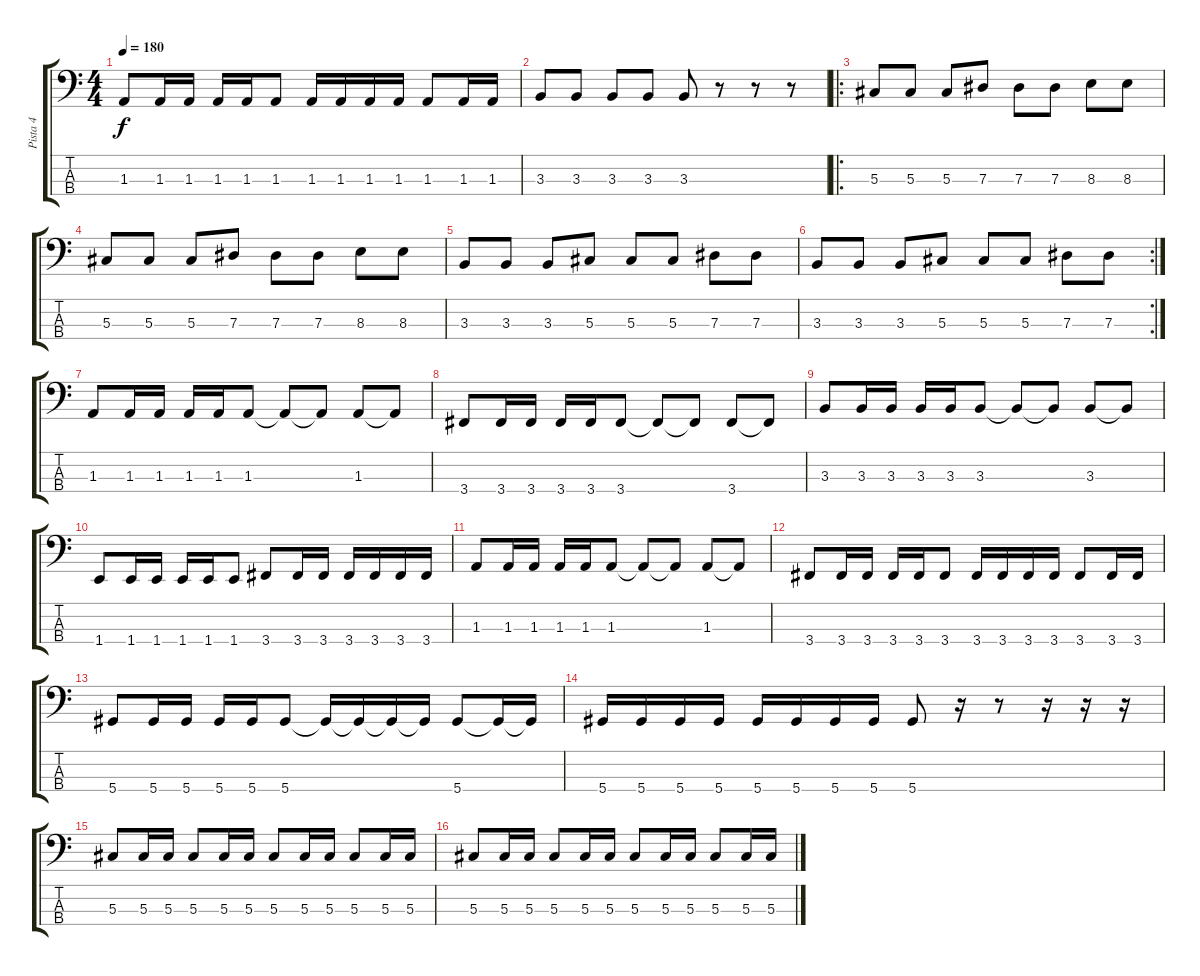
\track ("Pista 4" "Pista 4") {instrument electricbassfinger}
\staff {score tabs}
\tuning (Gb2 Db2 Ab1 Eb1) {hide}
\ts (4 4)
\tempo 180
\clef f4
\ks c
1.3.8{dy f} 1.3.16 1.3.16 1.3.16 1.3.16 1.3.8 1.3.16 1.3.16 1.3.16 1.3.16 1.3.8 1.3.16 1.3.16 |
3.3.8 3.3.8 3.3.8 3.3.8 3.3.8 r.8 r.8 r.8 |
\ro
5.3.8 5.3.8 5.3.8 7.3.8 7.3.8 7.3.8 8.3.8 8.3.8 |
5.3.8 5.3.8 5.3.8 7.3.8 7.3.8 7.3.8 8.3.8 8.3.8 |
3.3.8 3.3.8 3.3.8 5.3.8 5.3.8 5.3.8 7.3.8 7.3.8 |
\rc 2
3.3.8 3.3.8 3.3.8 5.3.8 5.3.8 5.3.8 7.3.8 7.3.8 |
1.3.8 1.3.16 1.3.16 1.3.16 1.3.16 1.3.8 1.3{t}.8 1.3{t}.8 1.3.8 1.3{t}.8 |
3.4.8 3.4.16 3.4.16 3.4.16 3.4.16 3.4.8 3.4{t}.8 3.4{t}.8 3.4.8 3.4{t}.8 |
3.3.8 3.3.16 3.3.16 3.3.16 3.3.16 3.3.8 3.3{t}.8 3.3{t}.8 3.3.8 3.3{t}.8 |
1.4.8 1.4.16 1.4.16 1.4.16 1.4.16 1.4.8 3.4.8 3.4.16 3.4.16 3.4.16 3.4.16 3.4.16 3.4.16 |
1.3.8 1.3.16 1.3.16 1.3.16 1.3.16 1.3.8 1.3{t}.8 1.3{t}.8 1.3.8 1.3{t}.8 |
3.4.8 3.4.16 3.4.16 3.4.16 3.4.16 3.4.8 3.4.16 3.4.16 3.4.16 3.4.16 3.4.8 3.4.16 3.4.16 |
5.4.8 5.4.16 5.4.16 5.4.16 5.4.16 5.4.8 5.4{t}.16 5.4{t}.16 5.4{t}.16 5.4{t}.16 5.4.8 5.4{t}.16 5.4{t}.16 |
5.4.16 5.4.16 5.4.16 5.4.16 5.4.16 5.4.16 5.4.16 5.4.16 5.4.8 r.16 r.8 r.16 r.16 r.16 |
5.3.8 5.3.16 5.3.16 5.3.8 5.3.16 5.3.16 5.3.8 5.3.16 5.3.16 5.3.8 5.3.16 5.3.16 |
5.3.8 5.3.16 5.3.16 5.3.8 5.3.16 5.3.16 5.3.8 5.3.16 5.3.16 5.3.8 5.3.16 5.3.16
